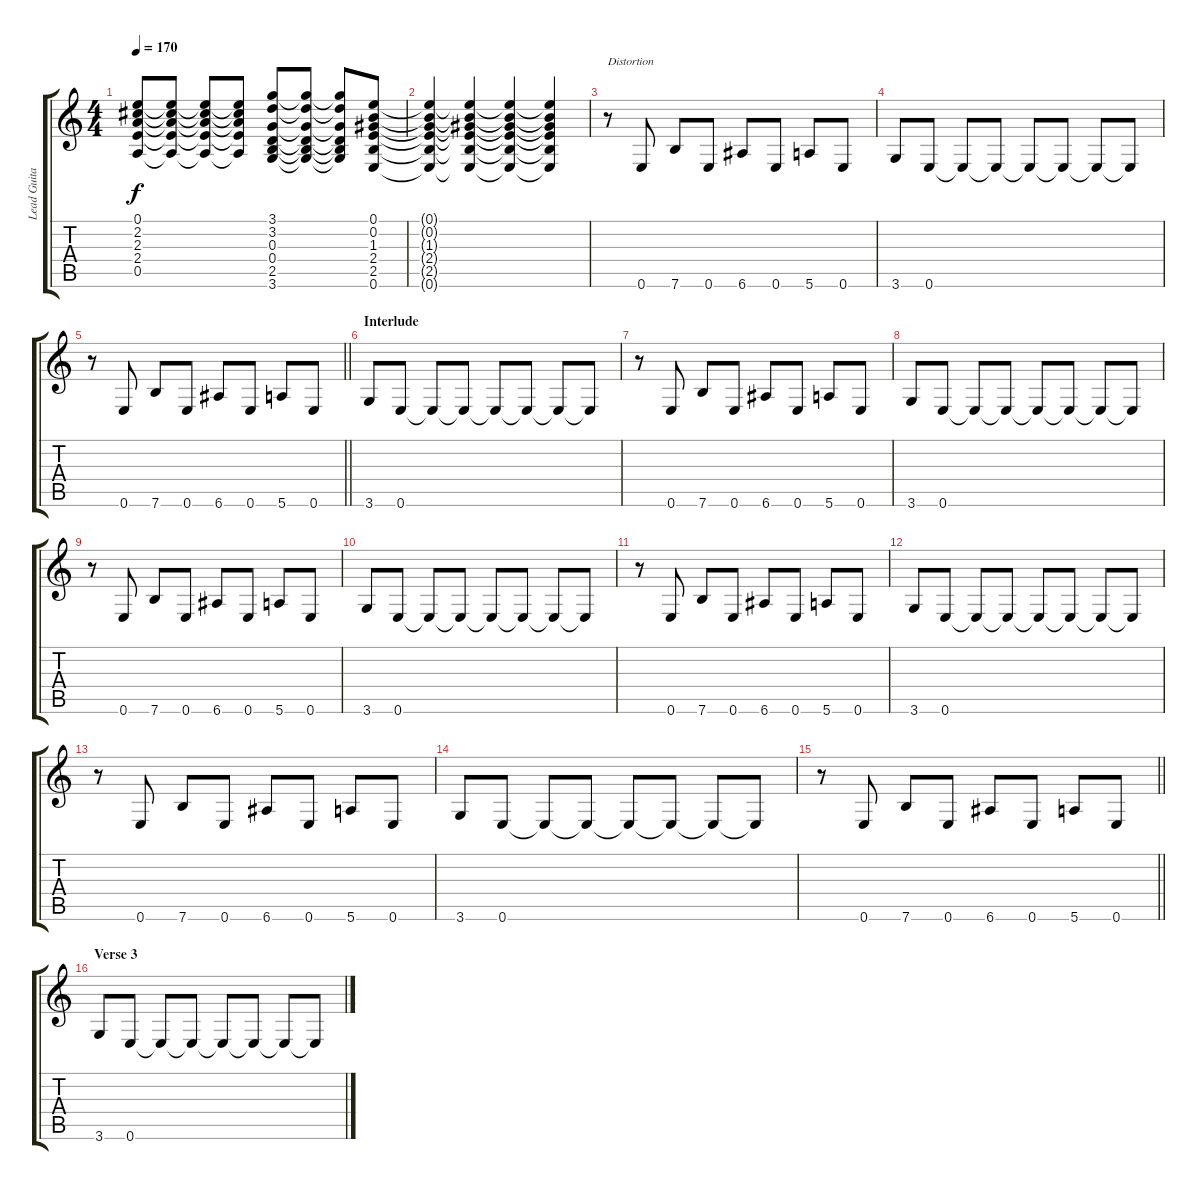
\track ("Lead Guitar" "Lead Guita") {instrument overdrivenguitar}
\staff {score tabs}
\tuning (E4 B3 G3 D3 A2 E2) {hide}
\ts (4 4)
\tempo 170
\clef g2
\ks c
(0.1 2.2 2.3 2.4 0.5).8{dy f} (0.1{t} 2.2{t} 2.3{t} 2.4{t} 0.5{t}).8 (0.1{t} 2.2{t} 2.3{t} 2.4{t} 0.5{t}).8 (0.1{t} 2.2{t} 2.3{t} 2.4{t} 0.5{t}).8 (3.1 3.2 0.3 0.4 2.5 3.6).8 (3.1{t} 3.2{t} 0.3{t} 0.4{t} 2.5{t} 3.6{t}).8 (3.1{t} 3.2{t} 0.3{t} 0.4{t} 2.5{t} 3.6{t}).8 (0.1 0.2 1.3 2.4 2.5 0.6).8 |
(0.1{t} 0.2{t} 1.3{t} 2.4{t} 2.5{t} 0.6{t}).4 (0.1{t} 0.2{t} 1.3{t} 2.4{t} 2.5{t} 0.6{t}).4 (0.1{t} 0.2{t} 1.3{t} 2.4{t} 2.5{t} 0.6{t}).4 (0.1{t} 0.2{t} 1.3{t} 2.4{t} 2.5{t} 0.6{t}).4 |
r.8{txt "Distortion" instrument overdrivenguitar} 0.6.8 7.6.8 0.6.8 6.6.8 0.6.8 5.6.8 0.6.8 |
3.6.8 0.6.8 0.6{t}.8 0.6{t}.8 0.6{t}.8 0.6{t}.8 0.6{t}.8 0.6{t}.8 |
\barLineRight lightlight
r.8 0.6.8 7.6.8 0.6.8 6.6.8 0.6.8 5.6.8 0.6.8 |
\section ("" "Interlude")
3.6.8 0.6.8 0.6{t}.8 0.6{t}.8 0.6{t}.8 0.6{t}.8 0.6{t}.8 0.6{t}.8 |
r.8 0.6.8 7.6.8 0.6.8 6.6.8 0.6.8 5.6.8 0.6.8 |
3.6.8 0.6.8 0.6{t}.8 0.6{t}.8 0.6{t}.8 0.6{t}.8 0.6{t}.8 0.6{t}.8 |
r.8 0.6.8 7.6.8 0.6.8 6.6.8 0.6.8 5.6.8 0.6.8 |
3.6.8 0.6.8 0.6{t}.8 0.6{t}.8 0.6{t}.8 0.6{t}.8 0.6{t}.8 0.6{t}.8 |
r.8 0.6.8 7.6.8 0.6.8 6.6.8 0.6.8 5.6.8 0.6.8 |
3.6.8 0.6.8 0.6{t}.8 0.6{t}.8 0.6{t}.8 0.6{t}.8 0.6{t}.8 0.6{t}.8 |
r.8 0.6.8 7.6.8 0.6.8 6.6.8 0.6.8 5.6.8 0.6.8 |
3.6.8 0.6.8 0.6{t}.8 0.6{t}.8 0.6{t}.8 0.6{t}.8 0.6{t}.8 0.6{t}.8 |
\barLineRight lightlight
r.8 0.6.8 7.6.8 0.6.8 6.6.8 0.6.8 5.6.8 0.6.8 |
\section ("" "Verse 3")
3.6.8 0.6.8 0.6{t}.8 0.6{t}.8 0.6{t}.8 0.6{t}.8 0.6{t}.8 0.6{t}.8
